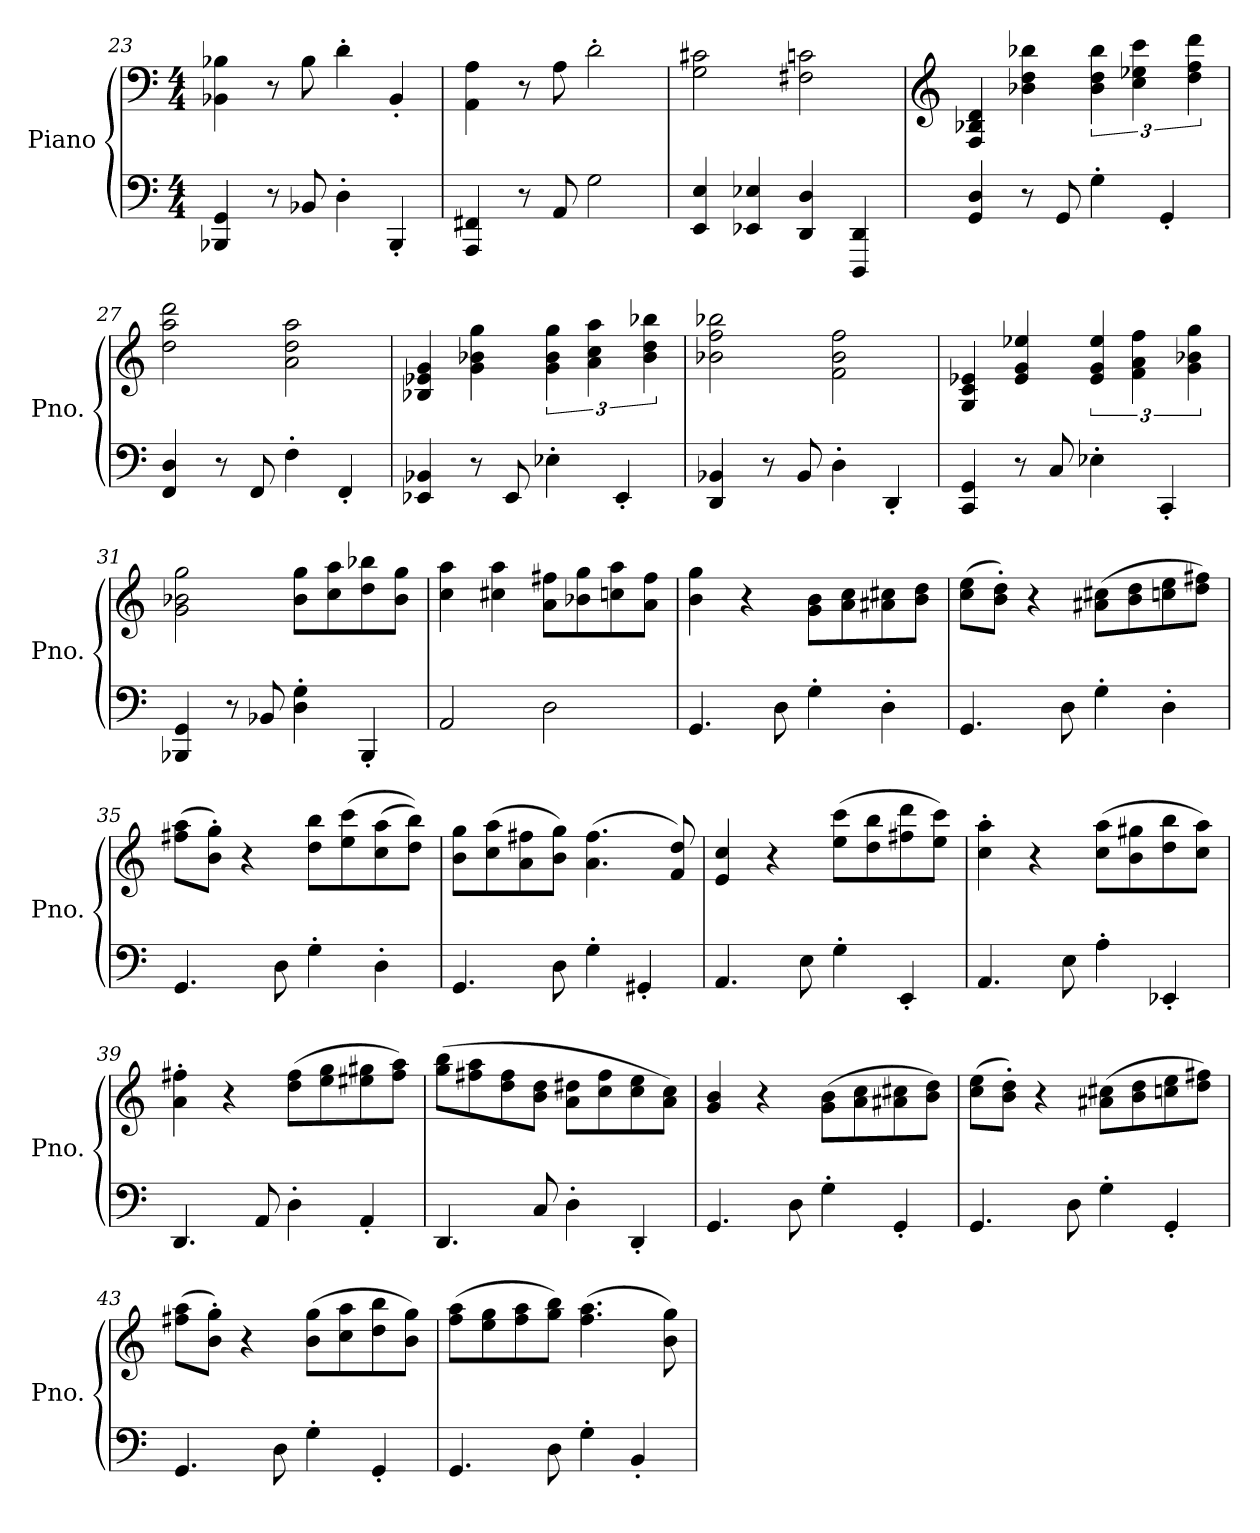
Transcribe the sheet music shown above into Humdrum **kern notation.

**kern	**kern	**dynam
*part1	*part1	*part1
*staff2	*staff1	*staff1/2
*I"Piano	*	*
*I'Pno.	*	*
!!LO:LB:g=z
*clefF4	*clefF4	*
*k[]	*k[]	*
*M4/4	*M4/4	*
=23	=23	=23
4BBB-X/ 4GG/	4BB-X\ 4B-X\	.
8r	8r	.
8BB-X/	8B-\	.
4D'\	4d'\	.
4BBB-'/	4BB-'/	.
=24	=24	=24
4AAA/ 4FF#X/	4AA\ 4A\	.
8r	8r	.
8AA/	8A\	.
2G\	2d'\	.
=25	=25	=25
4EE/ 4E/	2G\ 2c#X\	.
4EE-X/ 4E-X/	.	.
4DD/ 4D/	2F#X\ 2cn\	.
4DDD/ 4DD/	.	.
=26	=26	=26
*	*clefG2	*
4GG/ 4D/	4F/ 4B-X/ 4d/	.
8r	4b-X\ 4dd\ 4bb-X\	.
8GG/	.	.
4G'\	6b-\ 6dd\ 6bb-\	.
.	6cc\ 6ee-X\ 6ccc\	.
4GG'/	.	.
.	6dd\ 6ff\ 6ddd\	.
=27	=27	=27
4FF/ 4D/	2dd\ 2aa\ 2ddd\	.
8r	.	.
8FF/	.	.
4F'\	2a\ 2dd\ 2aa\	.
4FF'/	.	.
=28	=28	=28
4EE-X/ 4BB-X/	4B-X/ 4e-X/ 4g/	.
8r	4g\ 4b-X\ 4gg\	.
8EE-/	.	.
4E-X'\	6g\ 6b-\ 6gg\	.
.	6a\ 6cc\ 6aa\	.
4EE-'/	.	.
.	6b-\ 6dd\ 6bb-X\	.
!!LO:LB:g=z
=29	=29	=29
4DD/ 4BB-X/	2b-X\ 2ff\ 2bb-X\	.
8r	.	.
8BB-/	.	.
4D'\	2f\ 2b-\ 2ff\	.
4DD'/	.	.
=30	=30	=30
4CC/ 4GG/	4G/ 4c/ 4e-X/	.
8r	4e-/ 4g/ 4ee-X/	.
8C/	.	.
4E-X'\	6e-/ 6g/ 6ee-/	.
.	6f\ 6a\ 6ff\	.
4CC'/	.	.
.	6g\ 6b-X\ 6gg\	.
=31	=31	=31
4BBB-X/ 4GG/	2g\ 2b-X\ 2gg\	.
8r	.	.
8BB-X/	.	.
4D\' 4G\'	8b-\ 8gg\L	.
.	8cc\ 8aa\	.
4BBB-'/	8dd\ 8bb-X\	.
.	8b-\ 8gg\J	.
=32	=32	=32
2AA/	4cc\ 4aa\	.
.	4cc#X\ 4aa\	.
2D\	8a\ 8ff#X\L	.
.	8b-X\ 8gg\	.
.	8ccn\ 8aa\	.
.	8a\ 8ff#\J	.
=33	=33	=33
!	!	!LO:DY:a
!	!	!LO:DY:n=1:b
4.GG/	4b\ 4gg\	mp mp
.	4r	.
8D\	.	.
4G'\	8g\ 8b\L	.
.	8a\ 8cc\	.
4D'\	8a#X\ 8cc#X\	.
.	8b\ 8dd\J	.
!!LO:PB:g=z
=34	=34	=34
4.GG/	(>8cc\ 8ee\L	.
.	8b\' 8dd\'J)	.
.	4r	.
8D\	.	.
4G'\	(>8a#X\ 8cc#X\L	.
.	8b\ 8dd\	.
4D'\	8ccn\ 8ee\	.
.	8dd\ 8ff#X\J)	.
=35	=35	=35
4.GG/	(>8ff#X\ 8aa\L	.
.	8b\' 8gg\'J)	.
.	4r	.
8D\	.	.
4G'\	8dd\ 8bb\L	.
.	(>8ee\ 8ccc\	.
4D'\	(8cc\ 8aa\	.
.	8dd\ 8bb\J))	.
=36	=36	=36
4.GG/	8b\ 8gg\L	.
.	(>8cc\ 8aa\	.
.	8a\ 8ff#X\	.
8D\	8b\ 8gg\J)	.
4G'\	(>4.a\ 4.ff#\	.
4GG#X'/	.	.
.	8f/ 8dd/)	.
=37	=37	=37
4.AA/	4e/ 4cc/	.
.	4r	.
8E\	.	.
4G'\	(>8ee\ 8ccc\L	.
.	8dd\ 8bb\	.
4EE'/	8ff#X\ 8ddd\	.
.	8ee\ 8ccc\J)	.
=38	=38	=38
4.AA/	4cc\' 4aa\'	.
.	4r	.
8E\	.	.
4A'\	(>8cc\ 8aa\L	.
.	8b\ 8gg#X\	.
4EE-X'/	8dd\ 8bb\	.
.	8cc\ 8aa\J)	.
!!LO:LB:g=z
=39	=39	=39
4.DD/	4a\' 4ff#X\'	.
.	4r	.
8AA/	.	.
4D'\	(>8dd\ 8ff#\L	.
.	8ee\ 8gg\	.
4AA'/	8ee#X\ 8gg#X\	.
.	8ff#\ 8aa\J)	.
=40	=40	=40
4.DD/	(>8gg\ 8bb\L	.
.	8ff#X\ 8aa\	.
.	8dd\ 8ff#\	.
8C/	8b\ 8dd\J	.
4D'\	8a\ 8dd#X\L	.
.	8cc\ 8ff#\	.
4DD'/	8cc\ 8ee\	.
.	8a\ 8cc\J)	.
=41	=41	=41
4.GG/	4g/ 4b/	.
.	4r	.
8D\	.	.
4G'\	(>8g\ 8b\L	.
.	8a\ 8cc\	.
4GG'/	8a#X\ 8cc#X\	.
.	8b\ 8dd\J)	.
=42	=42	=42
4.GG/	(>8cc\ 8ee\L	.
.	8b\' 8dd\'J)	.
.	4r	.
8D\	.	.
4G'\	(>8a#X\ 8cc#X\L	.
.	8b\ 8dd\	.
4GG'/	8ccn\ 8ee\	.
.	8dd\ 8ff#X\J)	.
!!LO:LB:g=z
=43	=43	=43
4.GG/	(>8ff#X\ 8aa\L	.
.	8b\' 8gg\'J)	.
.	4r	.
8D\	.	.
4G'\	(>8b\ 8gg\L	.
.	8cc\ 8aa\	.
4GG'/	8dd\ 8bb\	.
.	8b\ 8gg\J)	.
=44	=44	=44
4.GG/	(>8ff\ 8aa\L	.
.	8ee\ 8gg\	.
.	8ff\ 8aa\	.
8D\	8gg\ 8bb\J)	.
4G'\	(>4.ff\ 4.aa\	.
4BB'/	.	.
.	8b\ 8gg\)	.
=	=	=
*-	*-	*-
